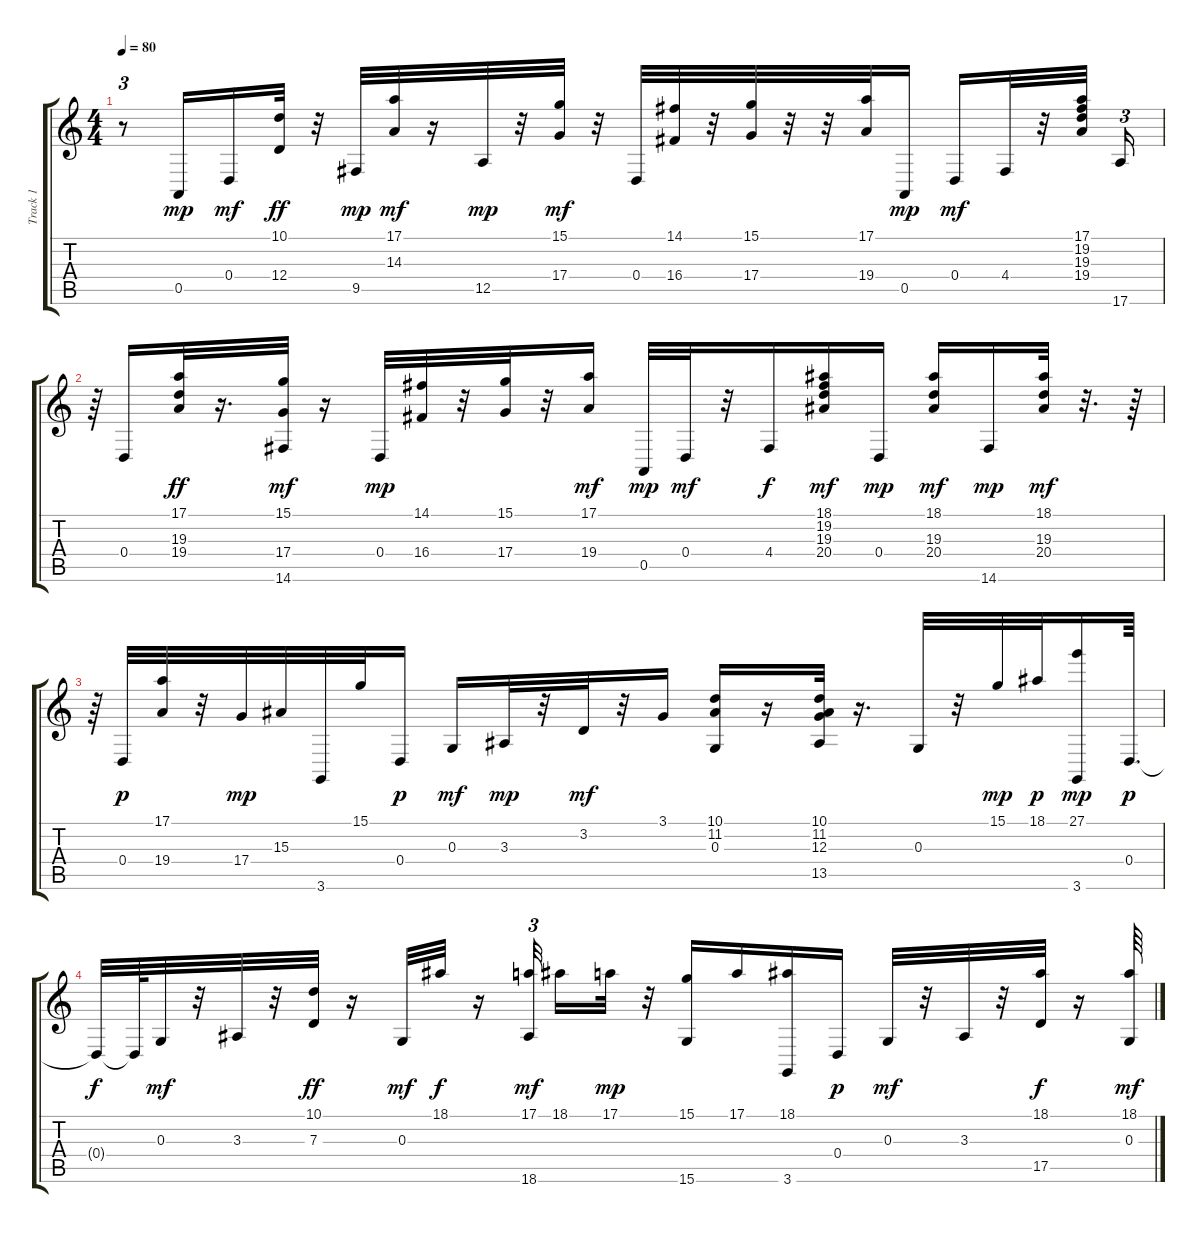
\track ("Track 1" "Track 1") {instrument acousticgrandpiano}
\staff {score tabs}
\tuning (E4 B3 G3 D3 A2 E2) {hide}
\ts (4 4)
\tempo 80
\clef g2
\ks c
r.8{tu (3 2) dy f} 0.5.16{dy mp} 0.4.16{dy mf} (10.1 12.4).32{dy ff} r.32 9.5.32{dy mp} (17.1 14.3).32{dy mf} r.16 12.5.32{dy mp} r.32 (15.1 17.4).32{dy mf} r.32 0.4.32 (14.1 16.4).32 r.32 (15.1 17.4).32 r.32 r.32 (17.1 19.4).32 0.5.16{dy mp} 0.4.16{dy mf} 4.4.32 r.32 (17.1 19.2 19.3 19.4).32 17.6.16{tu (3 2)} |
r.64 0.4.16 (17.1 19.3 19.4).32{dy ff} r.16{d} (15.1 17.4 14.6).32{dy mf} r.16 0.4.32{dy mp} (14.1 16.4).32 r.32 (15.1 17.4).32 r.32 (17.1 19.4).16{dy mf} 0.5.32{dy mp} 0.4.32{dy mf} r.32 4.4.16{dy f} (18.1 19.2 19.3 20.4).16{dy mf} 0.4.16{dy mp} (18.1 19.3 20.4).16{dy mf} 14.6.16{dy mp} (18.1 19.3 20.4).32{dy mf} r.32{d} r.64 |
r.64 0.4.32{dy p} (17.1 19.4).32 r.32 17.4.32{dy mp} 15.3.32 3.6.32 15.1.32 0.4.16{dy p} 0.3.16{dy mf} 3.3.32{dy mp} r.32 3.2.32{dy mf} r.32 3.1.16 (10.1 11.2 0.3).16 r.16 (10.1 11.2 12.3 13.5).32 r.16{d} 0.3.32 r.32 15.1.32{dy mp} 18.1.32{dy p} (27.1 3.6).16{dy mp} 0.4.64{d dy p} |
0.4{t}.32{dy f} 0.4{t}.64 0.3.32{dy mf} r.32 3.3.32 r.32 (10.1 7.3).32{dy ff} r.16 0.3.32{dy mf} 18.1.32{dy f} r.16 (17.1 18.6).32{tu (3 2) dy mf beam splitsecondary} 18.1.16 17.1.32{dy mp} r.32 (15.1 15.6).16 17.1.16 (18.1 3.6).16 0.4.16{dy p} 0.3.32{dy mf} r.32 3.3.32 r.32 (18.1 17.5).32{dy f} r.16 (18.1 0.3).64{dy mf}
